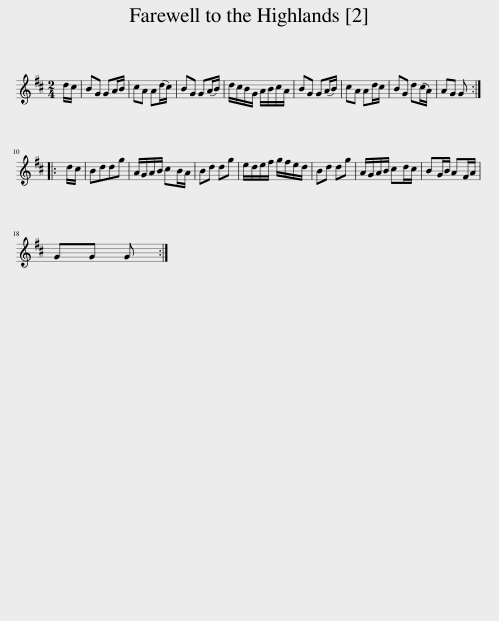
X:1
L:1/8
M:2/4
I:linebreak $
K:D
V:1 treble
V:1
 d/c/ | BG GA/B/ | cA A(d/c/) | BG G(A/B/) | d/c/B/G/ A/B/c/A/ | %5
 BG G(A/B/) | cA Ad/c/ | BG d(c/A/) | AG G ::$ d/c/ | %10
 Bddg | A/G/A/B/ cB/A/ | Bd dg | e/d/e/f/ g/f/e/d/ | Bd dg | %15
 A/G/A/B/ cd/c/ | BG/B/ AF/A/ |$ GG G :| %18
